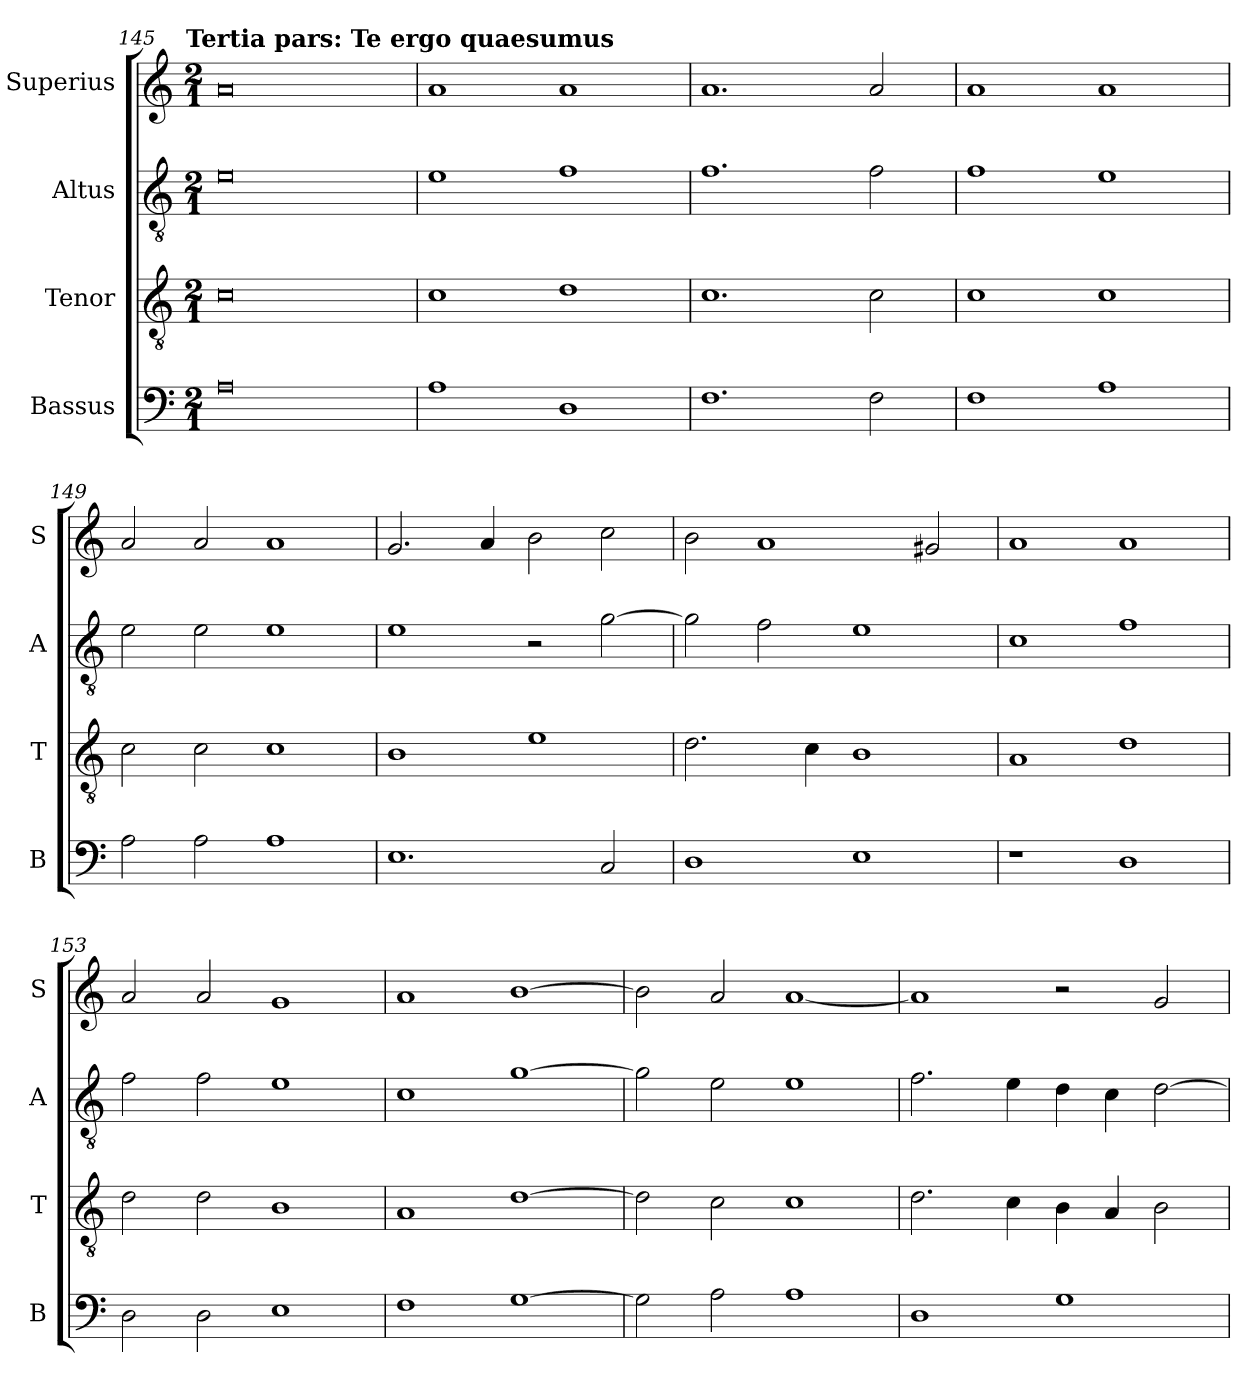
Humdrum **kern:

**kern	**kern	**kern	**kern
*part4	*part3	*part2	*part1
*staff4	*staff3	*staff2	*staff1
*I"Bassus	*I"Tenor	*I"Altus	*I"Superius
*I'B	*I'T	*I'A	*I'S
!!LO:LB:g=z
*clefF4	*clefGv2	*clefGv2	*clefG2
*k[]	*k[]	*k[]	*k[]
!!LO:TX:omd:t=Tertia pars&colon; Te ergo quaesumus
*M2/1	*M2/1	*M2/1	*M2/1
=145	=145	=145	=145
0A	0c	0e	0a
=146	=146	=146	=146
1A	1c	1e	1a
1D	1d	1f	1a
=147	=147	=147	=147
1.F	1.c	1.f	1.a
2F\	2c\	2f\	2a/
=148	=148	=148	=148
1F	1c	1f	1a
1A	1c	1e	1a
=149	=149	=149	=149
2A\	2c\	2e\	2a/
2A\	2c\	2e\	2a/
1A	1c	1e	1a
=150	=150	=150	=150
1.E	1B	1e	2.g/
.	.	.	4a/
.	1e	2r	2b\
2C/	.	[2g\	2cc\
=151	=151	=151	=151
1D	2.d\	2g\]	2b\
.	.	2f\	1a
.	4c\	.	.
1E	1B	1e	.
.	.	.	2g#X/
=152	=152	=152	=152
1r	1A	1c	1a
1D	1d	1f	1a
=153	=153	=153	=153
2D\	2d\	2f\	2a/
2D\	2d\	2f\	2a/
1E	1B	1e	1g
=154	=154	=154	=154
1F	1A	1c	1a
[1G	[1d	[1g	[1b
=155	=155	=155	=155
2G\]	2d\]	2g\]	2b\]
2A\	2c\	2e\	2a/
1A	1c	1e	[1a
=156	=156	=156	=156
1D	2.d\	2.f\	1a]
.	4c\	4e\	.
1G	4B\	4d\	2r
.	4A/	4c\	.
.	2B\	[2d\	2g/
=	=	=	=
*-	*-	*-	*-
